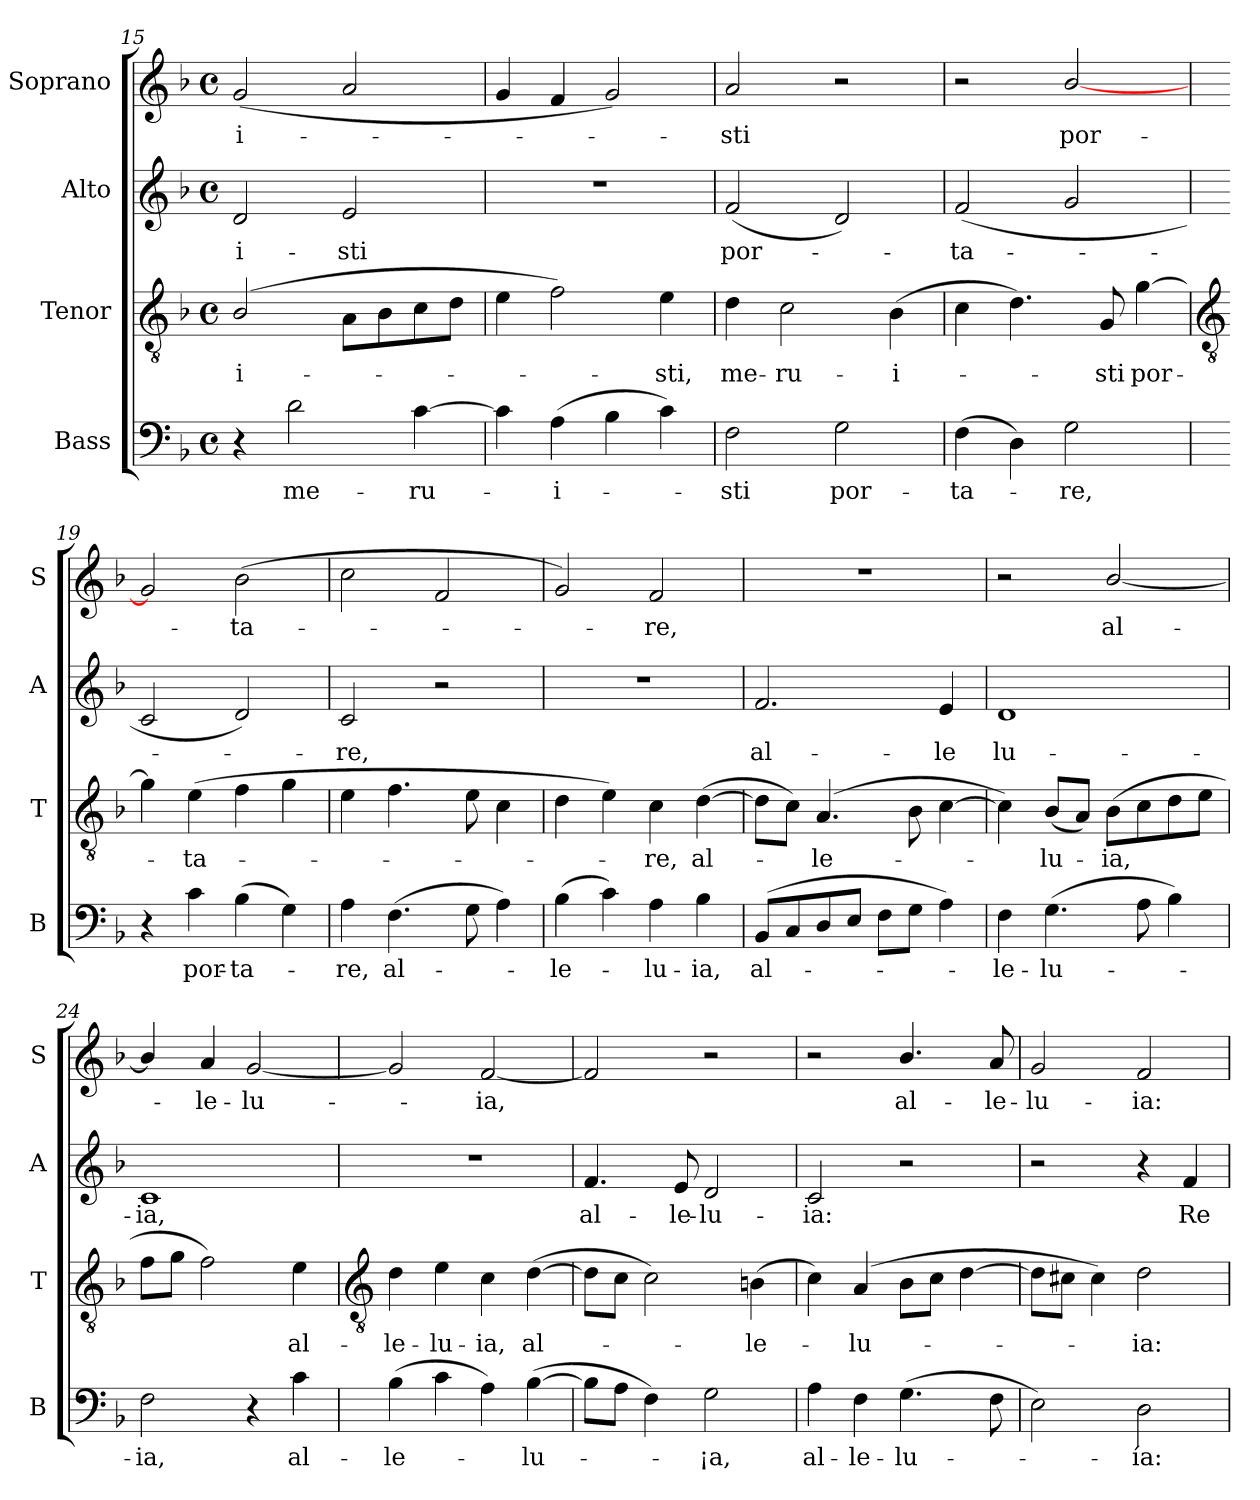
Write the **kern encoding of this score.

**kern	**text	**kern	**text	**kern	**text	**kern	**text
*part4	*part4	*part3	*part3	*part2	*part2	*part1	*part1
*staff4	*staff4	*staff3	*staff3	*staff2	*staff2	*staff1	*staff1
*I"Bass	*	*I"Tenor	*	*I"Alto	*	*I"Soprano	*
*I'B	*	*I'T	*	*I'A	*	*I'S	*
*clefF4	*	*clefGv2	*	*clefG2	*	*clefG2	*
*k[b-]	*	*k[b-]	*	*k[b-]	*	*k[b-]	*
*F:	*	*F:	*	*F:	*	*F:	*
*M4/4	*	*M4/4	*	*M4/4	*	*M4/4	*
*met(c)	*	*met(c)	*	*met(c)	*	*met(c)	*
=15	=15	=15	=15	=15	=15	=15	=15
!	!	!	!LO:LY:b	!	!LO:LY:b	!	!LO:LY:b
4r	.	(>2B-/	-i-	2d	i-	(<2g	i-
!	!LO:LY:b	!	!	!	!	!	!
2d	me-	.	.	.	.	.	.
!	!	!	!	!	!LO:LY:b	!	!
.	.	8AL	.	2e	-sti	2a	.
.	.	8B-	.	.	.	.	.
!	!LO:LY:b	!	!	!	!	!	!
[4c	-ru-	8c	.	.	.	.	.
.	.	8dJ	.	.	.	.	.
=16	=16	=16	=16	=16	=16	=16	=16
4c]	.	4e	.	1r	.	4g	.
!	!LO:LY:b	!	!	!	!	!	!
(>4A	i-	2f)	.	.	.	4f	.
4B-	.	.	.	.	.	2g)	.
!	!	!	!LO:LY:b	!	!	!	!
4c)	.	4e	sti,	.	.	.	.
=17	=17	=17	=17	=17	=17	=17	=17
!	!LO:LY:b	!	!LO:LY:b	!	!LO:LY:b	!	!LO:LY:b
2F	sti	4d	me-	(<2f	por-	2a	sti
!	!	!	!LO:LY:b	!	!	!	!
.	.	2c	-ru-	.	.	.	.
!	!LO:LY:b	!	!	!	!	!	!
2G	por-	.	.	2d)	.	2r	.
!	!	!	!LO:LY:b	!	!	!	!
.	.	(>4B-	-i-	.	.	.	.
=18	=18	=18	=18	=18	=18	=18	=18
!	!LO:LY:b	!	!	!	!LO:LY:b	!	!
(>4F	-ta-	4c	.	(<2f	ta-	2r	.
4D)	.	4.d)	.	.	.	.	.
!	!LO:LY:b	!	!	!	!	!	!LO:LY:b
2G	re,	.	.	2g	.	[2b-/	por-
!	!	!	!LO:LY:b	!	!	!	!
.	.	8G	sti	.	.	.	.
!	!	!	!LO:LY:b	!	!	!	!
.	.	[4g	por-	.	.	.	.
!!LO:LB:g=z
=19	=19	=19	=19	=19	=19	=19	=19
*	*	*clefGv2	*	*	*	*	*
4r	.	4g]	.	2c	.	2g]	.
!	!LO:LY:b	!	!LO:LY:b	!	!	!	!
4c	por-	(>4e	ta-	.	.	.	.
!	!LO:LY:b	!	!	!	!	!	!LO:LY:b
(>4B-	-ta-	4f	.	2d)	.	(>2b-	ta-
4G)	.	4g	.	.	.	.	.
=20	=20	=20	=20	=20	=20	=20	=20
!	!LO:LY:b	!	!	!	!LO:LY:b	!	!
4A	re,	4e	.	2c	re,	2cc	.
!	!LO:LY:b	!	!	!	!	!	!
(>4.F	al-	4.f	.	.	.	.	.
.	.	.	.	2r	.	2f	.
8G	.	8e	.	.	.	.	.
4A)	.	4c	.	.	.	.	.
=21	=21	=21	=21	=21	=21	=21	=21
!	!LO:LY:b	!	!	!	!	!	!
(>4B-	le-	4d	.	1r	.	2g)	.
4c)	.	4e)	.	.	.	.	.
!	!LO:LY:b	!	!LO:LY:b	!	!	!	!LO:LY:b
4A	lu-	4c	re,	.	.	2f	re,
!	!LO:LY:b	!	!LO:LY:b	!	!	!	!
4B-	-ia,	(>[4d	al-	.	.	.	.
=22	=22	=22	=22	=22	=22	=22	=22
!	!LO:LY:b	!	!	!	!LO:LY:b	!	!
(<8BB-L	al-	8dL]	.	2.f	al-	1r	.
8C	.	8cJ)	.	.	.	.	.
!	!	!	!LO:LY:b	!	!	!	!
8D	.	(>4.A	le-	.	.	.	.
8EJ	.	.	.	.	.	.	.
8FL	.	.	.	.	.	.	.
8GJ	.	8B-	.	.	.	.	.
!	!	!	!	!	!LO:LY:b	!	!
4A)	.	[4c	.	4e	-le	.	.
=23	=23	=23	=23	=23	=23	=23	=23
!	!LO:LY:b	!	!	!	!LO:LY:b	!	!
4F	le-	4c])	.	1d	lu-	2r	.
!	!LO:LY:b	!	!LO:LY:b	!	!	!	!
(>4.G	-lu-	(<8B-L	lu-	.	.	.	.
.	.	8AJ)	.	.	.	.	.
!	!	!	!LO:LY:b	!	!	!	!LO:LY:b
.	.	(>8B-L	ia,	.	.	[2b-/	al-
8A	.	8c	.	.	.	.	.
4B-)	.	8d	.	.	.	.	.
.	.	8eJ	.	.	.	.	.
=24	=24	=24	=24	=24	=24	=24	=24
!	!LO:LY:b	!	!	!	!LO:LY:b	!	!
2F	ia,	8fL	.	1c	-ia,	4b-/]	.
.	.	8gJ	.	.	.	.	.
!	!	!	!	!	!	!	!LO:LY:b
.	.	2f)	.	.	.	4a	le-
!	!	!	!	!	!	!	!LO:LY:b
4r	.	.	.	.	.	[2g	-lu-
!	!LO:LY:b	!	!LO:LY:b	!	!	!	!
4c	al-	4e	al-	.	.	.	.
!!LO:LB:g=z
=25	=25	=25	=25	=25	=25	=25	=25
*	*	*clefGv2	*	*	*	*	*
!	!LO:LY:b	!	!LO:LY:b	!	!	!	!
(>4B-	-le-	4d	-le-	1r	.	2g]	.
!	!	!	!LO:LY:b	!	!	!	!
4c	.	4e	-lu-	.	.	.	.
!	!	!	!LO:LY:b	!	!	!	!LO:LY:b
4A)	.	4c	-ia,	.	.	[2f	ia,
!	!LO:LY:b	!	!LO:LY:b	!	!	!	!
(>[4B-	lu-	(>[4d	al-	.	.	.	.
=26	=26	=26	=26	=26	=26	=26	=26
!	!	!	!	!	!LO:LY:b	!	!
8B-L]	.	8dL]	.	4.f	al-	2f]	.
8AJ	.	8cJ	.	.	.	.	.
4F)	.	2c)	.	.	.	.	.
!	!	!	!	!	!LO:LY:b	!	!
.	.	.	.	8e	-le-	.	.
!	!LO:LY:b	!	!	!	!LO:LY:b	!	!
2G	¡a,	.	.	2d	-lu-	2r	.
!	!	!	!LO:LY:b	!	!	!	!
.	.	(>4Bn	le-	.	.	.	.
=27	=27	=27	=27	=27	=27	=27	=27
!	!LO:LY:b	!	!	!	!LO:LY:b	!	!
4A	al-	4c)	.	2c	-ia:	2r	.
!	!LO:LY:b	!	!LO:LY:b	!	!	!	!
4F	-le-	(>4A	lu-	.	.	.	.
!	!LO:LY:b	!	!	!	!	!	!LO:LY:b
(>4.G	-lu-	8B-L	.	2r	.	4.b-/	al-
.	.	8cJ	.	.	.	.	.
.	.	[4d	.	.	.	.	.
!	!	!	!	!	!	!	!LO:LY:b
8F	.	.	.	.	.	8a	-le-
=28	=28	=28	=28	=28	=28	=28	=28
!	!	!	!	!	!	!	!LO:LY:b
2E)	.	8dL]	.	2r	.	2g	-lu-
.	.	8c#XJ	.	.	.	.	.
.	.	4c#)	.	.	.	.	.
!	!LO:LY:b	!	!LO:LY:b	!	!	!	!LO:LY:b
2D	ía:	2d	ia:	4r	.	2f	-ia:
!	!	!	!	!	!LO:LY:b	!	!
.	.	.	.	4f	Re-	.	.
=	=	=	=	=	=	=	=
*-	*-	*-	*-	*-	*-	*-	*-
